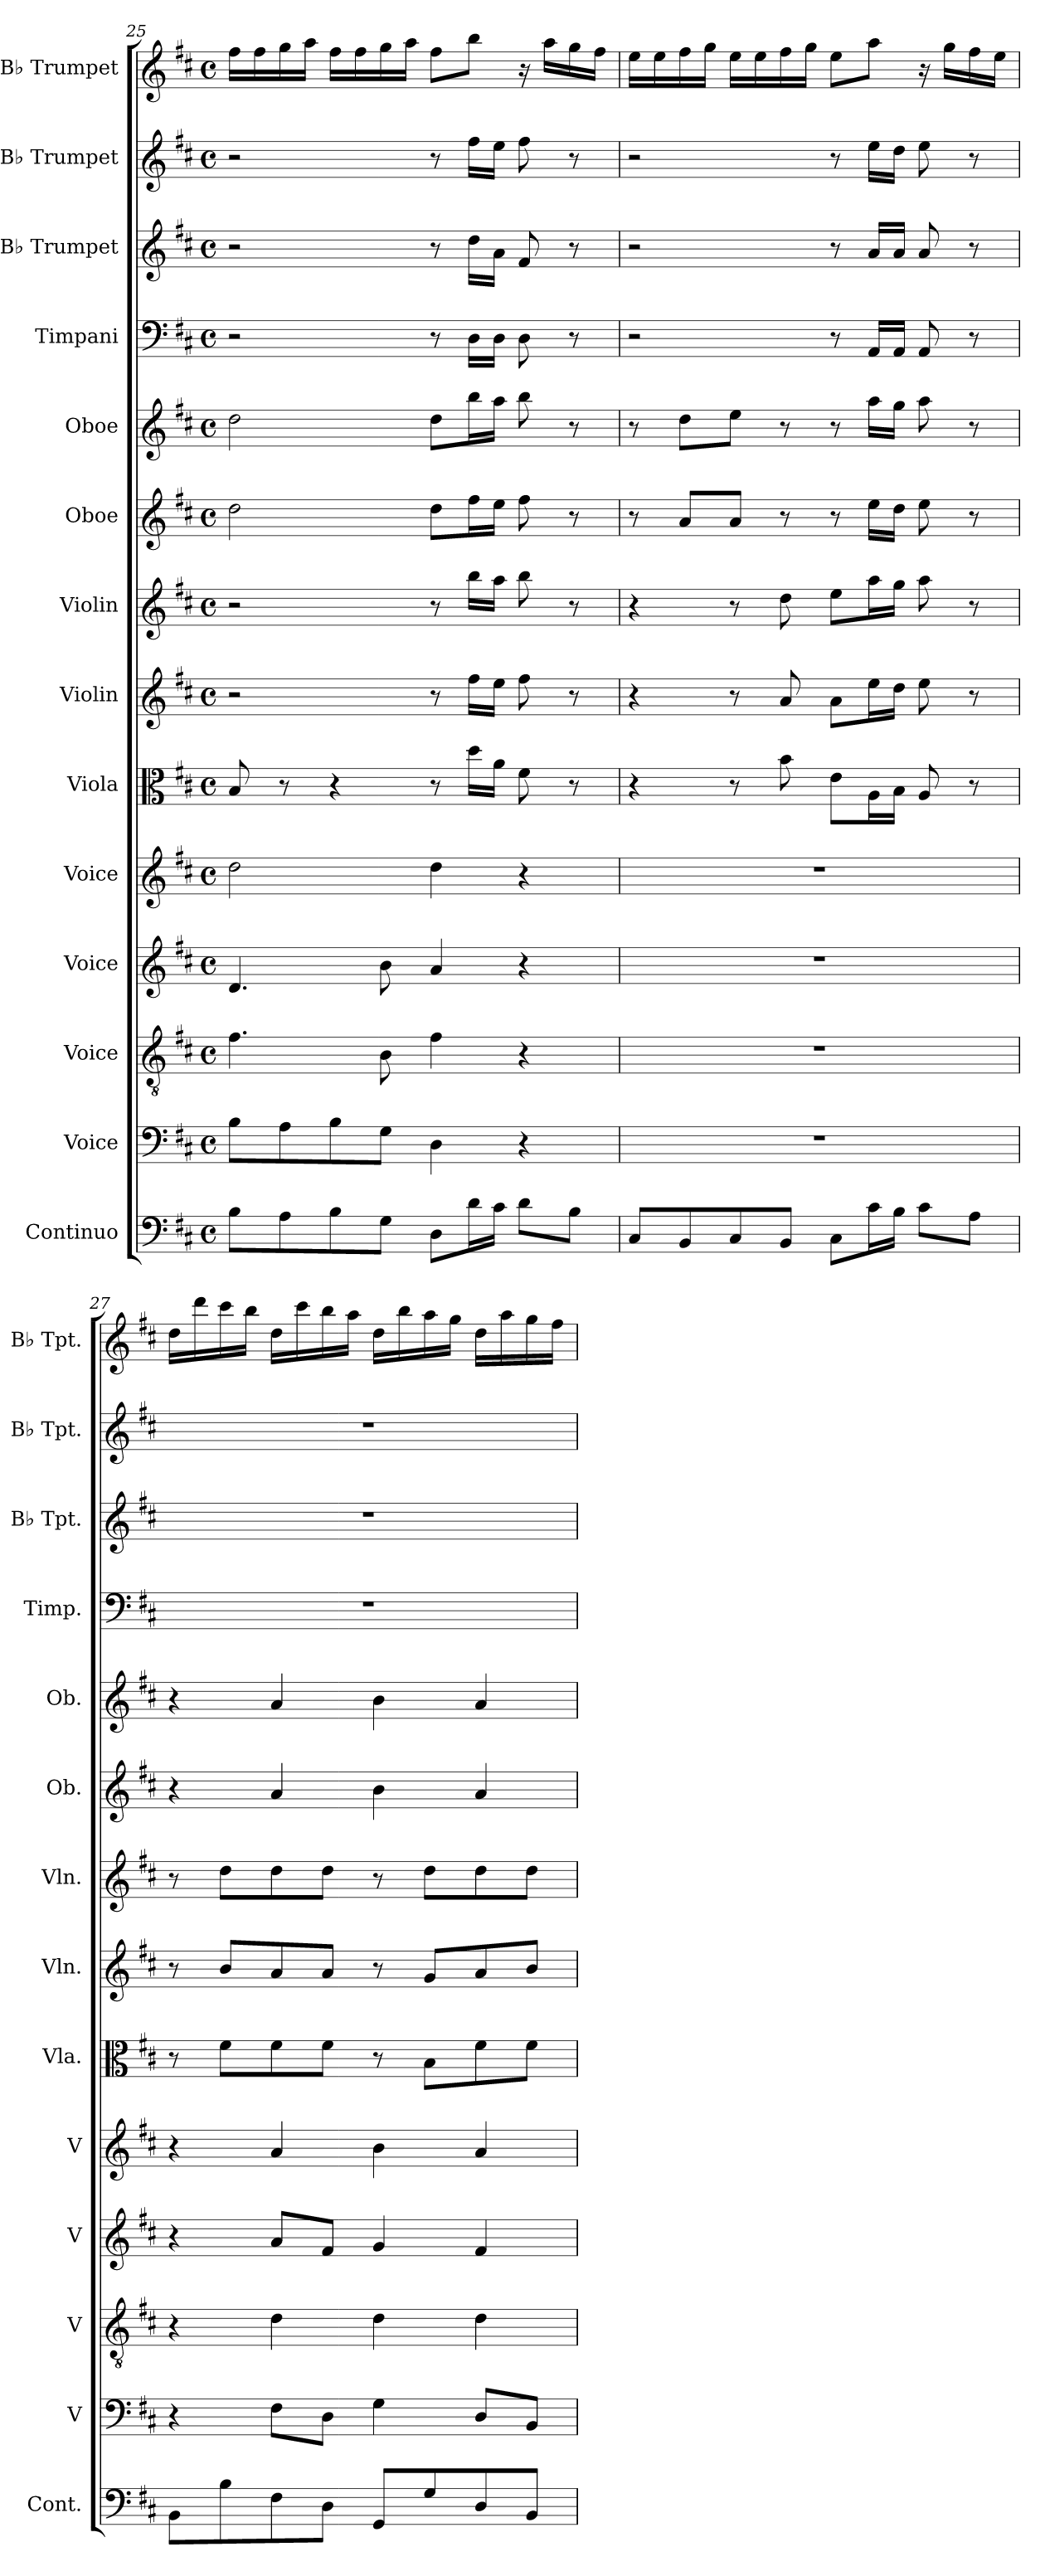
**kern	**kern	**kern	**kern	**kern	**kern	**kern	**kern	**kern	**kern	**kern	**kern	**kern	**kern
*part14	*part13	*part12	*part11	*part10	*part9	*part8	*part7	*part6	*part5	*part4	*part3	*part2	*part1
*staff14	*staff13	*staff12	*staff11	*staff10	*staff9	*staff8	*staff7	*staff6	*staff5	*staff4	*staff3	*staff2	*staff1
*I"Continuo	*I"Voice	*I"Voice	*I"Voice	*I"Voice	*I"Viola	*I"Violin	*I"Violin	*I"Oboe	*I"Oboe	*I"Timpani	*I"B♭ Trumpet	*I"B♭ Trumpet	*I"B♭ Trumpet
*I'Cont.	*I'V	*I'V	*I'V	*I'V	*I'Vla.	*I'Vln.	*I'Vln.	*I'Ob.	*I'Ob.	*I'Timp.	*I'B♭ Tpt.	*I'B♭ Tpt.	*I'B♭ Tpt.
*clefF4	*clefF4	*clefGv2	*clefG2	*clefG2	*clefC3	*clefG2	*clefG2	*clefG2	*clefG2	*clefF4	*clefG2	*clefG2	*clefG2
*k[f#c#]	*k[f#c#]	*k[f#c#]	*k[f#c#]	*k[f#c#]	*k[f#c#]	*k[f#c#]	*k[f#c#]	*k[f#c#]	*k[f#c#]	*k[f#c#]	*k[f#c#]	*k[f#c#]	*k[f#c#]
*M4/4	*M4/4	*M4/4	*M4/4	*M4/4	*M4/4	*M4/4	*M4/4	*M4/4	*M4/4	*M4/4	*M4/4	*M4/4	*M4/4
*met(c)	*met(c)	*met(c)	*met(c)	*met(c)	*met(c)	*met(c)	*met(c)	*met(c)	*met(c)	*met(c)	*met(c)	*met(c)	*met(c)
=25	=25	=25	=25	=25	=25	=25	=25	=25	=25	=25	=25	=25	=25
8BL	8BL	4.f#	4.d	2dd	8B	2r	2r	2dd	2dd	2r	2r	2r	16ff#LL
.	.	.	.	.	.	.	.	.	.	.	.	.	16ff#
8A	8A	.	.	.	8r	.	.	.	.	.	.	.	16gg
.	.	.	.	.	.	.	.	.	.	.	.	.	16aaJJ
8B	8B	.	.	.	4r	.	.	.	.	.	.	.	16ff#LL
.	.	.	.	.	.	.	.	.	.	.	.	.	16ff#
8GJ	8GJ	8B	8b	.	.	.	.	.	.	.	.	.	16gg
.	.	.	.	.	.	.	.	.	.	.	.	.	16aaJJ
8DL	4D	4f#	4a	4dd	8r	8r	8r	8ddL	8ddL	8r	8r	8r	8ff#L
16dL	.	.	.	.	16ddLL	16ff#LL	16bbLL	16ff#L	16bbL	16DLL	16ddLL	16ff#LL	8bbJ
16c#JJ	.	.	.	.	16aJJ	16eeJJ	16aaJJ	16eeJJ	16aaJJ	16DJJ	16aJJ	16eeJJ	.
8dL	4r	4r	4r	4r	8f#	8ff#	8bb	8ff#	8bb	8D	8f#	8ff#	16r
.	.	.	.	.	.	.	.	.	.	.	.	.	16aaLL
8BJ	.	.	.	.	8r	8r	8r	8r	8r	8r	8r	8r	16gg
.	.	.	.	.	.	.	.	.	.	.	.	.	16ff#JJ
=26	=26	=26	=26	=26	=26	=26	=26	=26	=26	=26	=26	=26	=26
8C#L	1r	1r	1r	1r	4r	4r	4r	8r	8r	2r	2r	2r	16eeLL
.	.	.	.	.	.	.	.	.	.	.	.	.	16ee
8BB	.	.	.	.	.	.	.	8aL	8ddL	.	.	.	16ff#
.	.	.	.	.	.	.	.	.	.	.	.	.	16ggJJ
8C#	.	.	.	.	8r	8r	8r	8aJ	8eeJ	.	.	.	16eeLL
.	.	.	.	.	.	.	.	.	.	.	.	.	16ee
8BBJ	.	.	.	.	8b	8a	8dd	8r	8r	.	.	.	16ff#
.	.	.	.	.	.	.	.	.	.	.	.	.	16ggJJ
8C#L	.	.	.	.	8eL	8aL	8eeL	8r	8r	8r	8r	8r	8eeL
16c#L	.	.	.	.	16AL	16eeL	16aaL	16eeLL	16aaLL	16AALL	16aLL	16eeLL	8aaJ
16BJJ	.	.	.	.	16BJJ	16ddJJ	16ggJJ	16ddJJ	16ggJJ	16AAJJ	16aJJ	16ddJJ	.
8c#L	.	.	.	.	8A	8ee	8aa	8ee	8aa	8AA	8a	8ee	16r
.	.	.	.	.	.	.	.	.	.	.	.	.	16ggLL
8AJ	.	.	.	.	8r	8r	8r	8r	8r	8r	8r	8r	16ff#
.	.	.	.	.	.	.	.	.	.	.	.	.	16eeJJ
=27	=27	=27	=27	=27	=27	=27	=27	=27	=27	=27	=27	=27	=27
8BBL	4r	4r	4r	4r	8r	8r	8r	4r	4r	1r	1r	1r	16ddLL
.	.	.	.	.	.	.	.	.	.	.	.	.	16ddd
8B	.	.	.	.	8f#L	8bL	8ddL	.	.	.	.	.	16ccc#
.	.	.	.	.	.	.	.	.	.	.	.	.	16bbJJ
8F#	8F#L	4d	8aL	4a	8f#	8a	8dd	4a	4a	.	.	.	16ddLL
.	.	.	.	.	.	.	.	.	.	.	.	.	16ccc#
8DJ	8DJ	.	8f#J	.	8f#J	8aJ	8ddJ	.	.	.	.	.	16bb
.	.	.	.	.	.	.	.	.	.	.	.	.	16aaJJ
8GGL	4G	4d	4g	4b	8r	8r	8r	4b	4b	.	.	.	16ddLL
.	.	.	.	.	.	.	.	.	.	.	.	.	16bb
8G	.	.	.	.	8BL	8gL	8ddL	.	.	.	.	.	16aa
.	.	.	.	.	.	.	.	.	.	.	.	.	16ggJJ
8D	8DL	4d	4f#	4a	8f#	8a	8dd	4a	4a	.	.	.	16ddLL
.	.	.	.	.	.	.	.	.	.	.	.	.	16aa
8BBJ	8BBJ	.	.	.	8f#J	8bJ	8ddJ	.	.	.	.	.	16gg
.	.	.	.	.	.	.	.	.	.	.	.	.	16ff#JJ
=	=	=	=	=	=	=	=	=	=	=	=	=	=
*-	*-	*-	*-	*-	*-	*-	*-	*-	*-	*-	*-	*-	*-
